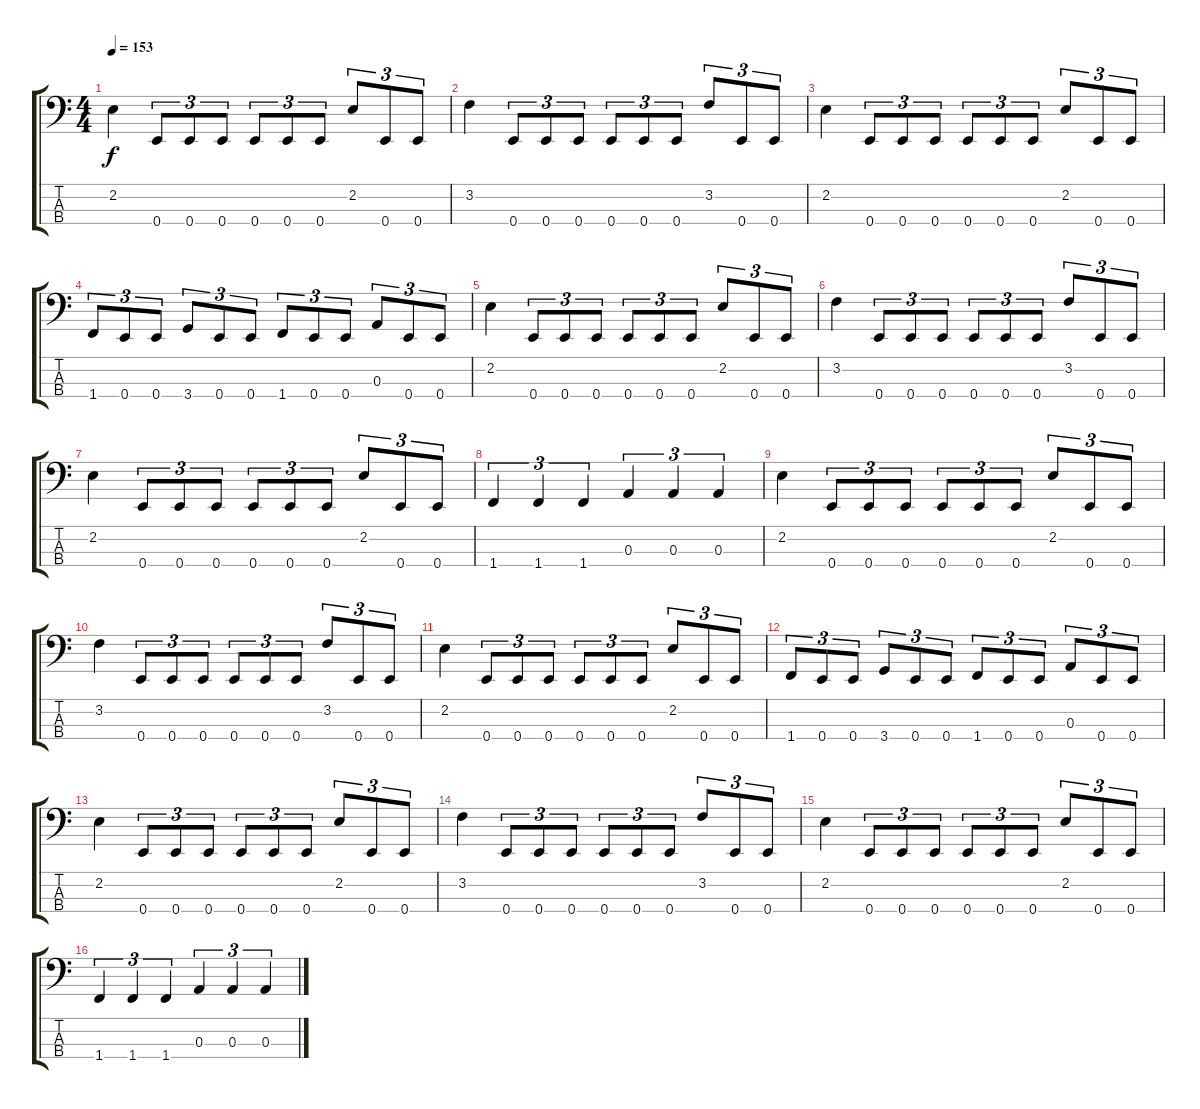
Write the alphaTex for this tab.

\track "" {instrument electricbasspick}
\staff {score tabs}
\tuning (G2 D2 A1 E1) {hide}
\ts (4 4)
\tempo 153
\clef f4
\ks c
2.2.4{dy f instrument electricbasspick} 0.4.8{tu (3 2)} 0.4.8{tu (3 2)} 0.4.8{tu (3 2)} 0.4.8{tu (3 2)} 0.4.8{tu (3 2)} 0.4.8{tu (3 2)} 2.2.8{tu (3 2)} 0.4.8{tu (3 2)} 0.4.8{tu (3 2)} |
3.2.4 0.4.8{tu (3 2)} 0.4.8{tu (3 2)} 0.4.8{tu (3 2)} 0.4.8{tu (3 2)} 0.4.8{tu (3 2)} 0.4.8{tu (3 2)} 3.2.8{tu (3 2)} 0.4.8{tu (3 2)} 0.4.8{tu (3 2)} |
2.2.4 0.4.8{tu (3 2)} 0.4.8{tu (3 2)} 0.4.8{tu (3 2)} 0.4.8{tu (3 2)} 0.4.8{tu (3 2)} 0.4.8{tu (3 2)} 2.2.8{tu (3 2)} 0.4.8{tu (3 2)} 0.4.8{tu (3 2)} |
1.4.8{tu (3 2)} 0.4.8{tu (3 2)} 0.4.8{tu (3 2)} 3.4.8{tu (3 2)} 0.4.8{tu (3 2)} 0.4.8{tu (3 2)} 1.4.8{tu (3 2)} 0.4.8{tu (3 2)} 0.4.8{tu (3 2)} 0.3.8{tu (3 2)} 0.4.8{tu (3 2)} 0.4.8{tu (3 2)} |
2.2.4 0.4.8{tu (3 2)} 0.4.8{tu (3 2)} 0.4.8{tu (3 2)} 0.4.8{tu (3 2)} 0.4.8{tu (3 2)} 0.4.8{tu (3 2)} 2.2.8{tu (3 2)} 0.4.8{tu (3 2)} 0.4.8{tu (3 2)} |
3.2.4 0.4.8{tu (3 2)} 0.4.8{tu (3 2)} 0.4.8{tu (3 2)} 0.4.8{tu (3 2)} 0.4.8{tu (3 2)} 0.4.8{tu (3 2)} 3.2.8{tu (3 2)} 0.4.8{tu (3 2)} 0.4.8{tu (3 2)} |
2.2.4 0.4.8{tu (3 2)} 0.4.8{tu (3 2)} 0.4.8{tu (3 2)} 0.4.8{tu (3 2)} 0.4.8{tu (3 2)} 0.4.8{tu (3 2)} 2.2.8{tu (3 2)} 0.4.8{tu (3 2)} 0.4.8{tu (3 2)} |
1.4.4{tu (3 2)} 1.4.4{tu (3 2)} 1.4.4{tu (3 2)} 0.3.4{tu (3 2)} 0.3.4{tu (3 2)} 0.3.4{tu (3 2)} |
2.2.4 0.4.8{tu (3 2)} 0.4.8{tu (3 2)} 0.4.8{tu (3 2)} 0.4.8{tu (3 2)} 0.4.8{tu (3 2)} 0.4.8{tu (3 2)} 2.2.8{tu (3 2)} 0.4.8{tu (3 2)} 0.4.8{tu (3 2)} |
3.2.4 0.4.8{tu (3 2)} 0.4.8{tu (3 2)} 0.4.8{tu (3 2)} 0.4.8{tu (3 2)} 0.4.8{tu (3 2)} 0.4.8{tu (3 2)} 3.2.8{tu (3 2)} 0.4.8{tu (3 2)} 0.4.8{tu (3 2)} |
2.2.4 0.4.8{tu (3 2)} 0.4.8{tu (3 2)} 0.4.8{tu (3 2)} 0.4.8{tu (3 2)} 0.4.8{tu (3 2)} 0.4.8{tu (3 2)} 2.2.8{tu (3 2)} 0.4.8{tu (3 2)} 0.4.8{tu (3 2)} |
1.4.8{tu (3 2)} 0.4.8{tu (3 2)} 0.4.8{tu (3 2)} 3.4.8{tu (3 2)} 0.4.8{tu (3 2)} 0.4.8{tu (3 2)} 1.4.8{tu (3 2)} 0.4.8{tu (3 2)} 0.4.8{tu (3 2)} 0.3.8{tu (3 2)} 0.4.8{tu (3 2)} 0.4.8{tu (3 2)} |
2.2.4 0.4.8{tu (3 2)} 0.4.8{tu (3 2)} 0.4.8{tu (3 2)} 0.4.8{tu (3 2)} 0.4.8{tu (3 2)} 0.4.8{tu (3 2)} 2.2.8{tu (3 2)} 0.4.8{tu (3 2)} 0.4.8{tu (3 2)} |
3.2.4 0.4.8{tu (3 2)} 0.4.8{tu (3 2)} 0.4.8{tu (3 2)} 0.4.8{tu (3 2)} 0.4.8{tu (3 2)} 0.4.8{tu (3 2)} 3.2.8{tu (3 2)} 0.4.8{tu (3 2)} 0.4.8{tu (3 2)} |
2.2.4 0.4.8{tu (3 2)} 0.4.8{tu (3 2)} 0.4.8{tu (3 2)} 0.4.8{tu (3 2)} 0.4.8{tu (3 2)} 0.4.8{tu (3 2)} 2.2.8{tu (3 2)} 0.4.8{tu (3 2)} 0.4.8{tu (3 2)} |
1.4.4{tu (3 2)} 1.4.4{tu (3 2)} 1.4.4{tu (3 2)} 0.3.4{tu (3 2)} 0.3.4{tu (3 2)} 0.3.4{tu (3 2)}
